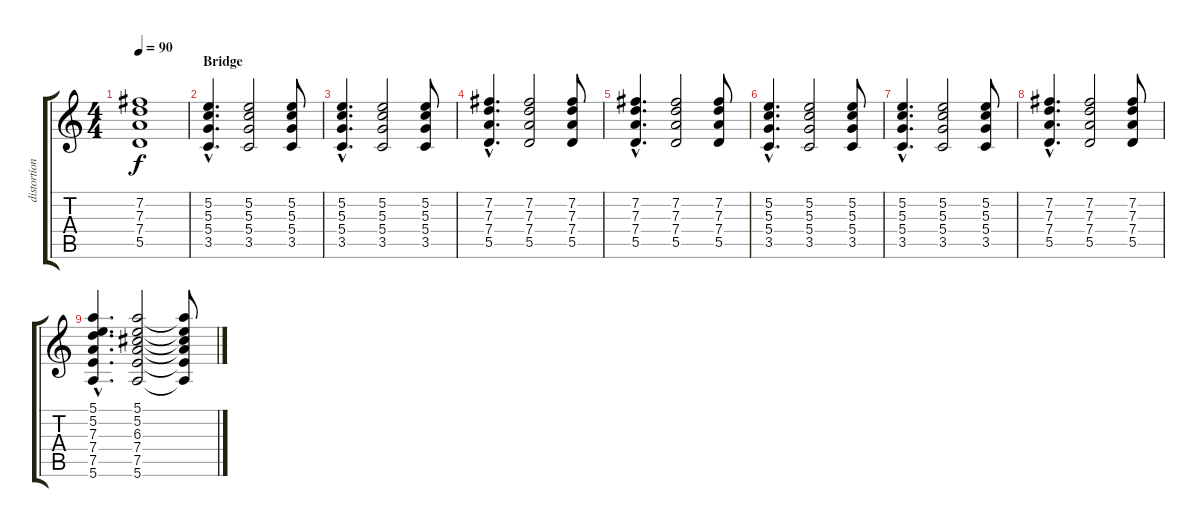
\track ("distortion guitar" "distortion") {instrument distortionguitar}
\staff {score tabs}
\tuning (E4 B3 G3 D3 A2 E2) {hide}
\ts (4 4)
\tempo 90
\clef g2
\ks c
(7.2{t} 7.3{t} 7.4{t} 5.5{t}).1{dy f} |
\section ("" "Bridge")
(5.2{hac} 5.3{hac} 5.4{hac} 3.5{hac}).4{d} (5.2 5.3 5.4 3.5).2 (5.2 5.3 5.4 3.5).8 |
(5.2{hac} 5.3{hac} 5.4{hac} 3.5{hac}).4{d} (5.2 5.3 5.4 3.5).2 (5.2 5.3 5.4 3.5).8 |
(7.2{hac} 7.3{hac} 7.4{hac} 5.5{hac}).4{d} (7.2 7.3 7.4 5.5).2 (7.2 7.3 7.4 5.5).8 |
(7.2{hac} 7.3{hac} 7.4{hac} 5.5{hac}).4{d} (7.2 7.3 7.4 5.5).2 (7.2 7.3 7.4 5.5).8 |
(5.2{hac} 5.3{hac} 5.4{hac} 3.5{hac}).4{d} (5.2 5.3 5.4 3.5).2 (5.2 5.3 5.4 3.5).8 |
(5.2{hac} 5.3{hac} 5.4{hac} 3.5{hac}).4{d} (5.2 5.3 5.4 3.5).2 (5.2 5.3 5.4 3.5).8 |
(7.2{hac} 7.3{hac} 7.4{hac} 5.5{hac}).4{d} (7.2 7.3 7.4 5.5).2 (7.2 7.3 7.4 5.5).8 |
(5.1{hac} 5.2{hac} 7.3{hac} 7.4{hac} 7.5{hac} 5.6{hac}).4{d} (5.1 5.2 6.3 7.4 7.5 5.6).2 (5.1{t} 5.2{t} 6.3{t} 7.4{t} 7.5{t} 5.6{t}).8
